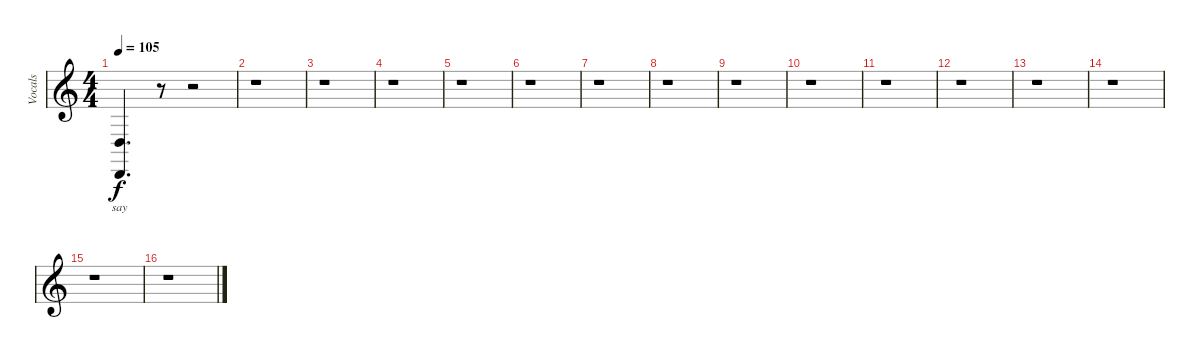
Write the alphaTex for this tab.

\track ("Vocals" "Vocals") {instrument trombone}
\staff {score}
\tuning (Eb4 B3 Gb3 B2 Gb2 B1) {hide}
\ts (4 4)
\tempo 105
\clef g2
\ks c
(3.4 3.6).4{d lyrics (0 "say") lyrics (1 "") lyrics (2 "") lyrics (3 "") lyrics (4 "") dy f} r.8 r.2 |
r.1 |
r.1 |
r.1 |
r.1 |
r.1 |
r.1 |
r.1 |
r.1 |
r.1 |
r.1 |
r.1 |
r.1 |
r.1 |
r.1 |
r.1
